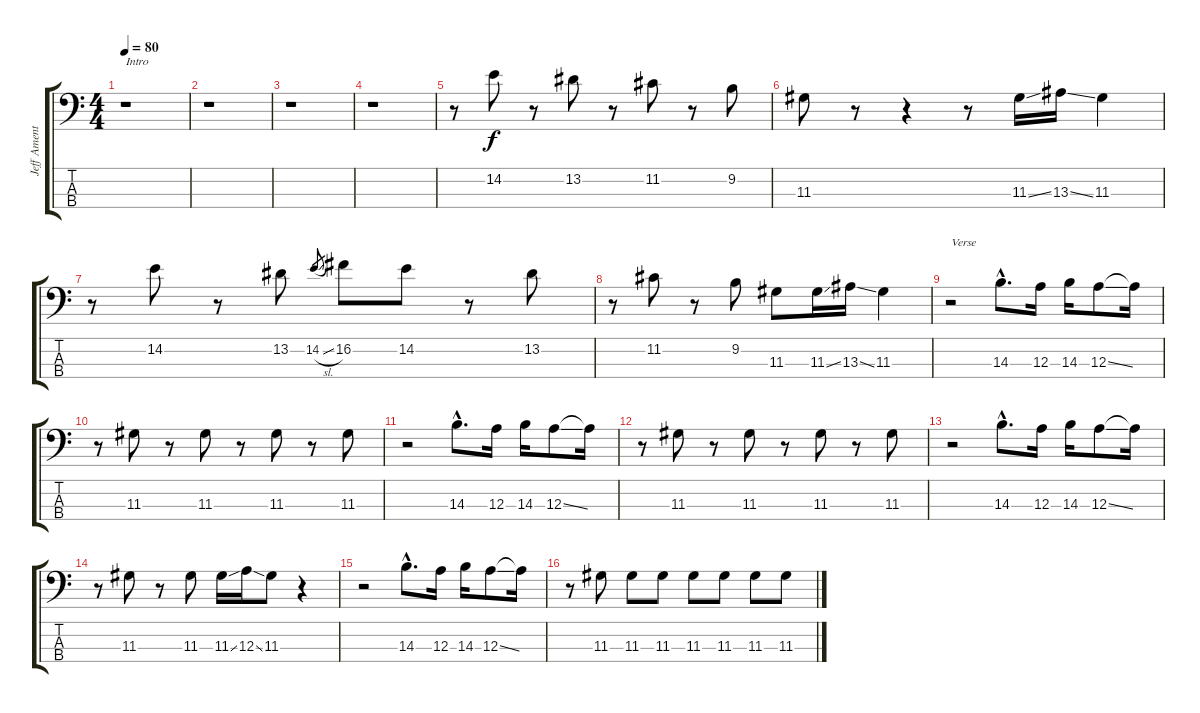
\track ("Jeff Ament" "Jeff Ament") {instrument electricbassfinger}
\staff {score tabs}
\tuning (G2 D2 A1 E1) {hide}
\ts (4 4)
\tempo 80
\clef f4
\ks c
r.1{txt "Intro" dy f instrument electricbassfinger} |
r.1 |
r.1 |
r.1 |
r.8 14.2.8 r.8 13.2.8 r.8 11.2.8 r.8 9.2.8 |
11.3.8 r.8 r.4 r.8 11.3{ss}.16 13.3{ss}.16 11.3.4 |
r.8 14.2.8 r.8 13.2.8 14.2{sl}.8{gr} 16.2.8 14.2.8 r.8 13.2.8 |
r.8 11.2.8 r.8 9.2.8 11.3.8 11.3{ss}.16 13.3{ss}.16 11.3.4 |
r.2{txt "Verse"} 14.3{hac}.8{d} 12.3.16 14.3.16 12.3{ss}.8 12.3{t}.16 |
r.8 11.3.8 r.8 11.3.8 r.8 11.3.8 r.8 11.3.8 |
r.2 14.3{hac}.8{d} 12.3.16 14.3.16 12.3{ss}.8 12.3{t}.16 |
r.8 11.3.8 r.8 11.3.8 r.8 11.3.8 r.8 11.3.8 |
r.2 14.3{hac}.8{d} 12.3.16 14.3.16 12.3{ss}.8 12.3{t}.16 |
r.8 11.3.8 r.8 11.3.8 11.3{ss}.16 12.3{ss}.16 11.3.8 r.4 |
r.2 14.3{hac}.8{d} 12.3.16 14.3.16 12.3{ss}.8 12.3{t}.16 |
r.8 11.3.8 11.3.8 11.3.8 11.3.8 11.3.8 11.3.8 11.3.8
